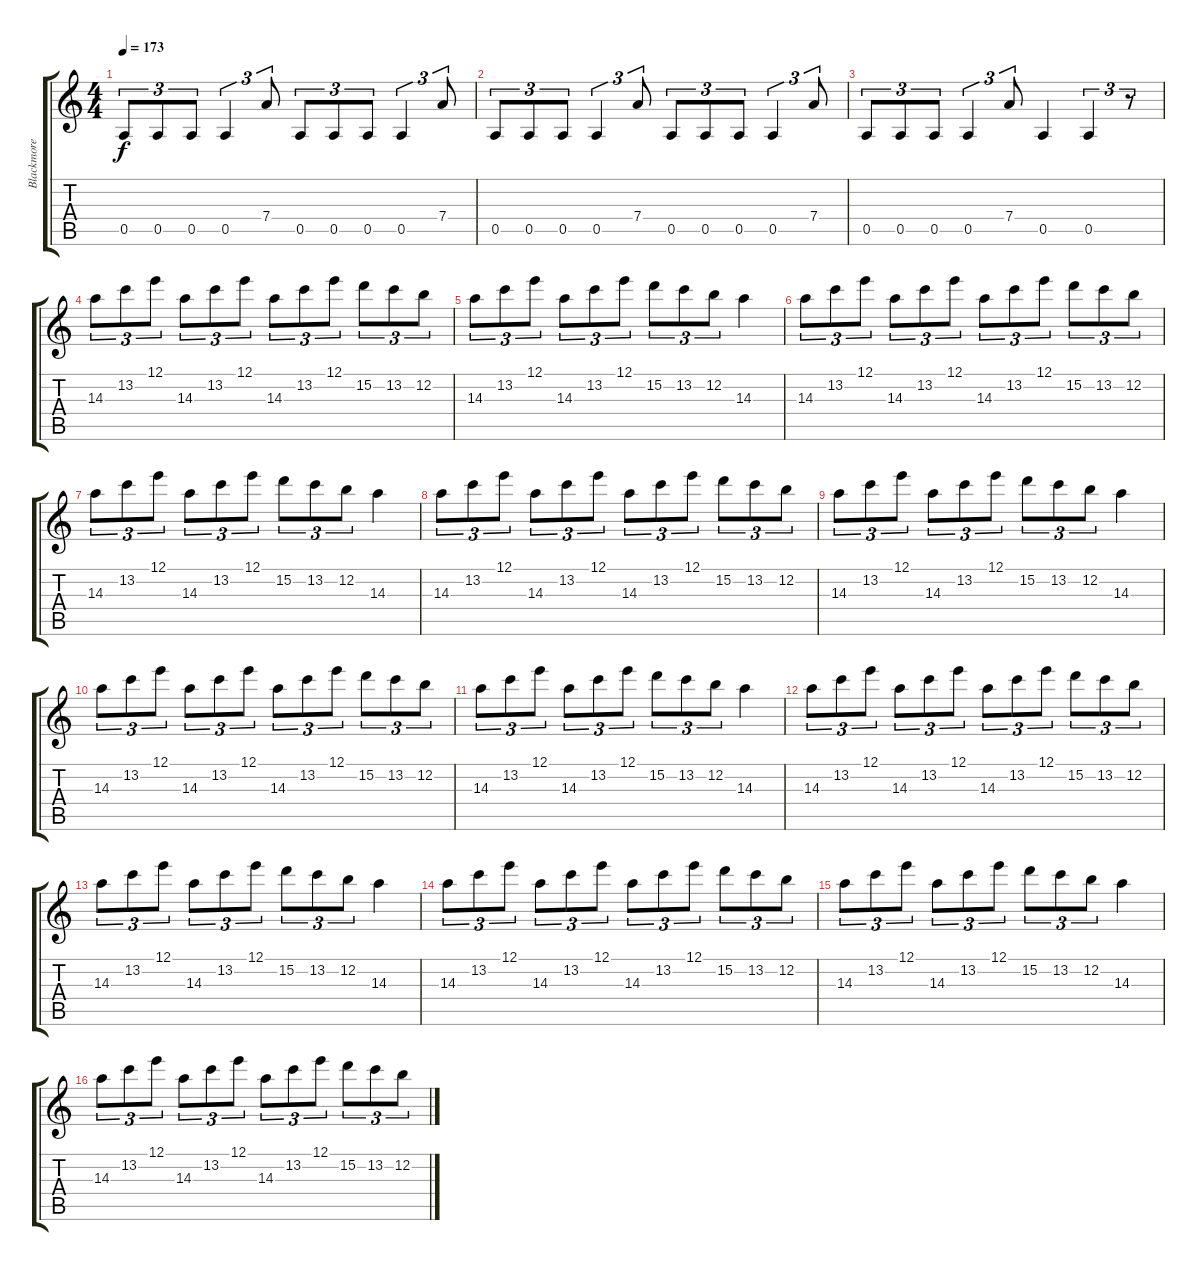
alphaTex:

\track ("Blackmore" "Blackmore") {instrument overdrivenguitar}
\staff {score tabs}
\tuning (E4 B3 G3 D3 A2 E2) {hide}
\ts (4 4)
\tempo 173
\clef g2
\ks c
0.5.8{tu (3 2) dy f} 0.5.8{tu (3 2)} 0.5.8{tu (3 2)} 0.5.4{tu (3 2)} 7.4.8{tu (3 2)} 0.5.8{tu (3 2)} 0.5.8{tu (3 2)} 0.5.8{tu (3 2)} 0.5.4{tu (3 2)} 7.4.8{tu (3 2)} |
0.5.8{tu (3 2)} 0.5.8{tu (3 2)} 0.5.8{tu (3 2)} 0.5.4{tu (3 2)} 7.4.8{tu (3 2)} 0.5.8{tu (3 2)} 0.5.8{tu (3 2)} 0.5.8{tu (3 2)} 0.5.4{tu (3 2)} 7.4.8{tu (3 2)} |
0.5.8{tu (3 2)} 0.5.8{tu (3 2)} 0.5.8{tu (3 2)} 0.5.4{tu (3 2)} 7.4.8{tu (3 2)} 0.5.4 0.5.4{tu (3 2)} r.8{tu (3 2)} |
14.3.8{tu (3 2)} 13.2.8{tu (3 2)} 12.1.8{tu (3 2)} 14.3.8{tu (3 2)} 13.2.8{tu (3 2)} 12.1.8{tu (3 2)} 14.3.8{tu (3 2)} 13.2.8{tu (3 2)} 12.1.8{tu (3 2)} 15.2.8{tu (3 2)} 13.2.8{tu (3 2)} 12.2.8{tu (3 2)} |
14.3.8{tu (3 2)} 13.2.8{tu (3 2)} 12.1.8{tu (3 2)} 14.3.8{tu (3 2)} 13.2.8{tu (3 2)} 12.1.8{tu (3 2)} 15.2.8{tu (3 2)} 13.2.8{tu (3 2)} 12.2.8{tu (3 2)} 14.3.4 |
14.3.8{tu (3 2)} 13.2.8{tu (3 2)} 12.1.8{tu (3 2)} 14.3.8{tu (3 2)} 13.2.8{tu (3 2)} 12.1.8{tu (3 2)} 14.3.8{tu (3 2)} 13.2.8{tu (3 2)} 12.1.8{tu (3 2)} 15.2.8{tu (3 2)} 13.2.8{tu (3 2)} 12.2.8{tu (3 2)} |
14.3.8{tu (3 2)} 13.2.8{tu (3 2)} 12.1.8{tu (3 2)} 14.3.8{tu (3 2)} 13.2.8{tu (3 2)} 12.1.8{tu (3 2)} 15.2.8{tu (3 2)} 13.2.8{tu (3 2)} 12.2.8{tu (3 2)} 14.3.4 |
14.3.8{tu (3 2)} 13.2.8{tu (3 2)} 12.1.8{tu (3 2)} 14.3.8{tu (3 2)} 13.2.8{tu (3 2)} 12.1.8{tu (3 2)} 14.3.8{tu (3 2)} 13.2.8{tu (3 2)} 12.1.8{tu (3 2)} 15.2.8{tu (3 2)} 13.2.8{tu (3 2)} 12.2.8{tu (3 2)} |
14.3.8{tu (3 2)} 13.2.8{tu (3 2)} 12.1.8{tu (3 2)} 14.3.8{tu (3 2)} 13.2.8{tu (3 2)} 12.1.8{tu (3 2)} 15.2.8{tu (3 2)} 13.2.8{tu (3 2)} 12.2.8{tu (3 2)} 14.3.4 |
14.3.8{tu (3 2)} 13.2.8{tu (3 2)} 12.1.8{tu (3 2)} 14.3.8{tu (3 2)} 13.2.8{tu (3 2)} 12.1.8{tu (3 2)} 14.3.8{tu (3 2)} 13.2.8{tu (3 2)} 12.1.8{tu (3 2)} 15.2.8{tu (3 2)} 13.2.8{tu (3 2)} 12.2.8{tu (3 2)} |
14.3.8{tu (3 2)} 13.2.8{tu (3 2)} 12.1.8{tu (3 2)} 14.3.8{tu (3 2)} 13.2.8{tu (3 2)} 12.1.8{tu (3 2)} 15.2.8{tu (3 2)} 13.2.8{tu (3 2)} 12.2.8{tu (3 2)} 14.3.4 |
14.3.8{tu (3 2)} 13.2.8{tu (3 2)} 12.1.8{tu (3 2)} 14.3.8{tu (3 2)} 13.2.8{tu (3 2)} 12.1.8{tu (3 2)} 14.3.8{tu (3 2)} 13.2.8{tu (3 2)} 12.1.8{tu (3 2)} 15.2.8{tu (3 2)} 13.2.8{tu (3 2)} 12.2.8{tu (3 2)} |
14.3.8{tu (3 2)} 13.2.8{tu (3 2)} 12.1.8{tu (3 2)} 14.3.8{tu (3 2)} 13.2.8{tu (3 2)} 12.1.8{tu (3 2)} 15.2.8{tu (3 2)} 13.2.8{tu (3 2)} 12.2.8{tu (3 2)} 14.3.4 |
14.3.8{tu (3 2)} 13.2.8{tu (3 2)} 12.1.8{tu (3 2)} 14.3.8{tu (3 2)} 13.2.8{tu (3 2)} 12.1.8{tu (3 2)} 14.3.8{tu (3 2)} 13.2.8{tu (3 2)} 12.1.8{tu (3 2)} 15.2.8{tu (3 2)} 13.2.8{tu (3 2)} 12.2.8{tu (3 2)} |
14.3.8{tu (3 2)} 13.2.8{tu (3 2)} 12.1.8{tu (3 2)} 14.3.8{tu (3 2)} 13.2.8{tu (3 2)} 12.1.8{tu (3 2)} 15.2.8{tu (3 2)} 13.2.8{tu (3 2)} 12.2.8{tu (3 2)} 14.3.4 |
14.3.8{tu (3 2)} 13.2.8{tu (3 2)} 12.1.8{tu (3 2)} 14.3.8{tu (3 2)} 13.2.8{tu (3 2)} 12.1.8{tu (3 2)} 14.3.8{tu (3 2)} 13.2.8{tu (3 2)} 12.1.8{tu (3 2)} 15.2.8{tu (3 2)} 13.2.8{tu (3 2)} 12.2.8{tu (3 2)}
